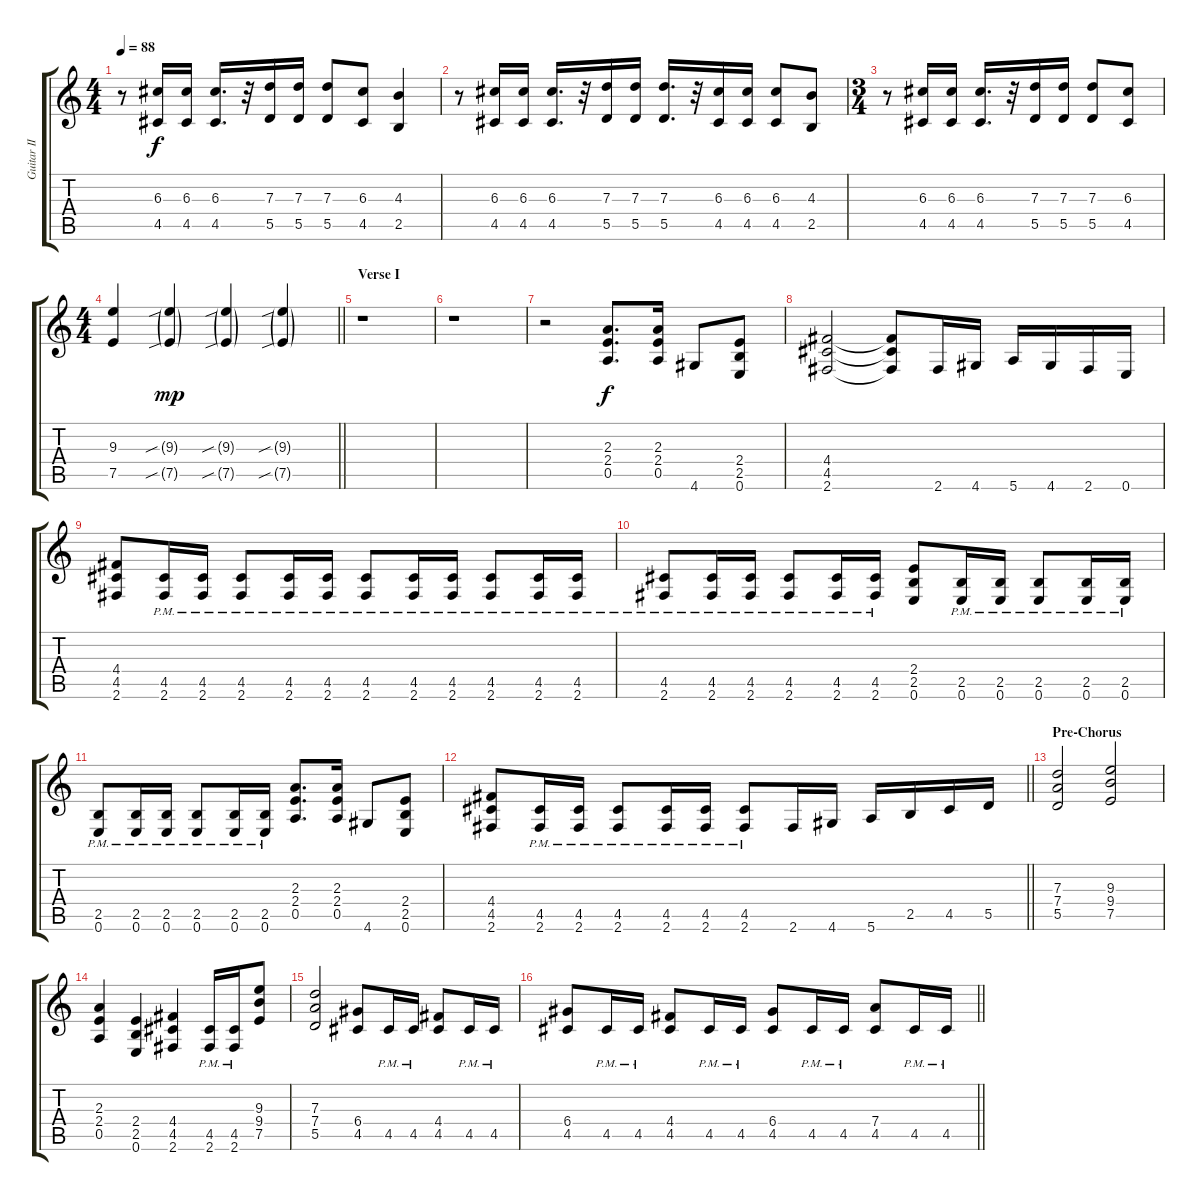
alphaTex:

\track ("Guitar II" "Guitar II") {instrument overdrivenguitar}
\staff {score tabs}
\tuning (E4 B3 G3 D3 A2 E2) {hide}
\ts (4 4)
\tempo 88
\clef g2
\ks c
r.8{dy f} (6.3 4.5).16 (6.3 4.5).16 (6.3 4.5).16{d} r.32 (7.3 5.5).16 (7.3 5.5).16 (7.3 5.5).8 (6.3 4.5).8 (4.3 2.5).4 |
r.8 (6.3 4.5).16 (6.3 4.5).16 (6.3 4.5).16{d} r.32 (7.3 5.5).16 (7.3 5.5).16 (7.3 5.5).16{d} r.32 (6.3 4.5).16 (6.3 4.5).16 (6.3 4.5).8 (4.3 2.5).8 |
\ts (3 4)
r.8 (6.3 4.5).16 (6.3 4.5).16 (6.3 4.5).16{d} r.32 (7.3 5.5).16 (7.3 5.5).16 (7.3 5.5).8 (6.3 4.5).8 |
\ts (4 4)
\barLineRight lightlight
(9.3 7.5).4 (9.3{sib g} 7.5{sib g}).4{dy mp} (9.3{sib g} 7.5{sib g}).4 (9.3{sib g} 7.5{sib g}).4 |
\section ("" "Verse I")
r.1 |
r.1 |
r.2 (2.3 2.4 0.5).8{d dy f} (2.3 2.4 0.5).16 4.6.8 (2.4 2.5 0.6).8 |
(4.4 4.5 2.6).2 (4.4{t} 4.5{t} 2.6{t}).8 2.6.16 4.6.16 5.6.16 4.6.16 2.6.16 0.6.16 |
(4.4 4.5 2.6).8 (4.5{pm} 2.6{pm}).16 (4.5{pm} 2.6{pm}).16 (4.5{pm} 2.6{pm}).8 (4.5{pm} 2.6{pm}).16 (4.5{pm} 2.6{pm}).16 (4.5{pm} 2.6{pm}).8 (4.5{pm} 2.6{pm}).16 (4.5{pm} 2.6{pm}).16 (4.5{pm} 2.6{pm}).8 (4.5{pm} 2.6{pm}).16 (4.5{pm} 2.6{pm}).16 |
(4.5{pm} 2.6{pm}).8 (4.5{pm} 2.6{pm}).16 (4.5{pm} 2.6{pm}).16 (4.5{pm} 2.6{pm}).8 (4.5{pm} 2.6{pm}).16 (4.5{pm} 2.6{pm}).16 (2.4 2.5 0.6).8 (2.5{pm} 0.6{pm}).16 (2.5{pm} 0.6{pm}).16 (2.5{pm} 0.6{pm}).8 (2.5{pm} 0.6{pm}).16 (2.5{pm} 0.6{pm}).16 |
(2.5{pm} 0.6{pm}).8 (2.5{pm} 0.6{pm}).16 (2.5{pm} 0.6{pm}).16 (2.5{pm} 0.6{pm}).8 (2.5{pm} 0.6{pm}).16 (2.5{pm} 0.6{pm}).16 (2.3 2.4 0.5).8{d} (2.3 2.4 0.5).16 4.6.8 (2.4 2.5 0.6).8 |
\barLineRight lightlight
(4.4 4.5 2.6).8 (4.5{pm} 2.6{pm}).16 (4.5{pm} 2.6{pm}).16 (4.5{pm} 2.6{pm}).8 (4.5{pm} 2.6{pm}).16 (4.5{pm} 2.6{pm}).16 (4.5{pm} 2.6{pm}).8 2.6.16 4.6.16 5.6.16 2.5.16 4.5.16 5.5.16 |
\section ("" "Pre-Chorus")
(7.3 7.4 5.5).2 (9.3 9.4 7.5).2 |
(2.3 2.4 0.5).4 (2.4 2.5 0.6).4 (4.4 4.5 2.6).4 (4.5{pm} 2.6{pm}).16 (4.5{pm} 2.6{pm}).16 (9.3 9.4 7.5).8 |
(7.3 7.4 5.5).2 (6.4 4.5).8 4.5{pm}.16 4.5{pm}.16 (4.4 4.5).8 4.5{pm}.16 4.5{pm}.16 |
\barLineRight lightlight
(6.4 4.5).8 4.5{pm}.16 4.5{pm}.16 (4.4 4.5).8 4.5{pm}.16 4.5{pm}.16 (6.4 4.5).8 4.5{pm}.16 4.5{pm}.16 (7.4 4.5).8 4.5{pm}.16 4.5{pm}.16
